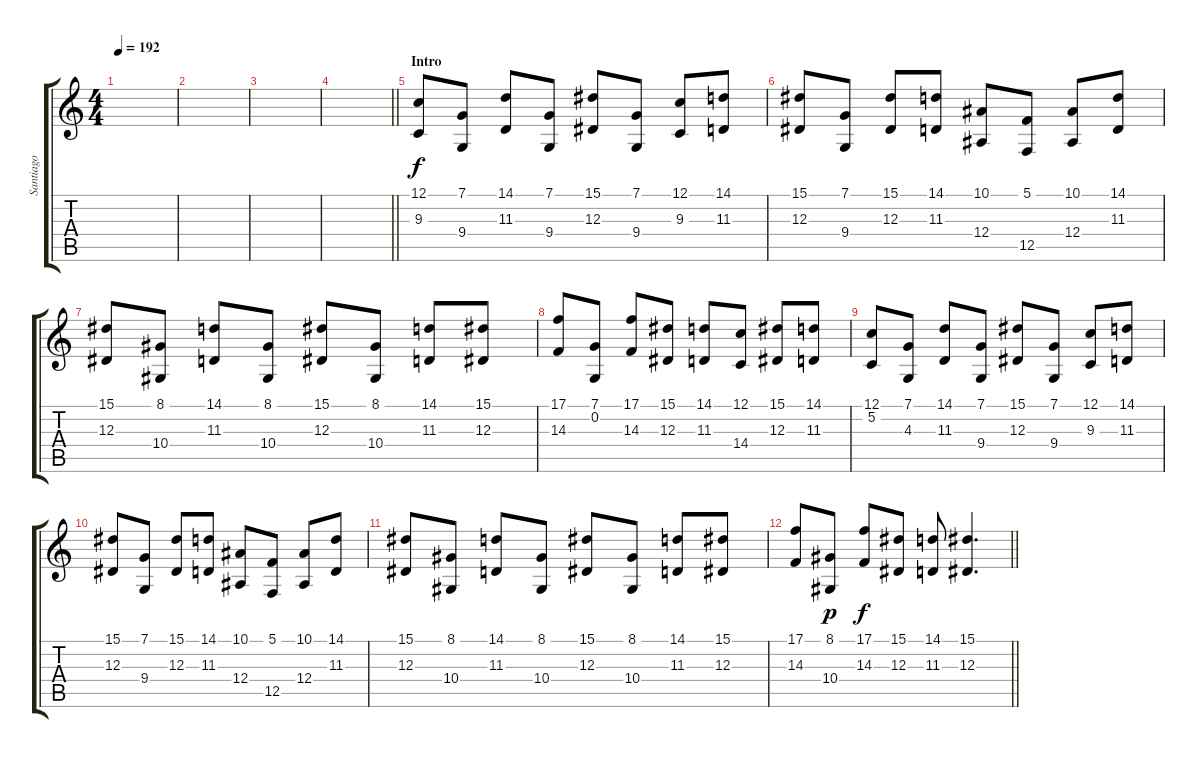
\track ("Santiago" "Santiago") {instrument lead2sawtooth}
\staff {score tabs}
\tuning (C4 G3 Eb3 Bb2 F2 C2) {hide}
\ts (4 4)
\tempo 192
\clef g2
\ks c
|
|
|
\barLineRight lightlight
|
\section ("" "Intro")
(12.1 9.3).8{instrument lead2sawtooth} (7.1 9.4).8 (14.1 11.3).8 (7.1 9.4).8 (15.1 12.3).8 (7.1 9.4).8 (12.1 9.3).8 (14.1 11.3).8 |
(15.1 12.3).8 (7.1 9.4).8 (15.1 12.3).8 (14.1 11.3).8 (10.1 12.4).8 (5.1 12.5).8 (10.1 12.4).8 (14.1 11.3).8 |
(15.1 12.3).8 (8.1 10.4).8 (14.1 11.3).8 (8.1 10.4).8 (15.1 12.3).8 (8.1 10.4).8 (14.1 11.3).8 (15.1 12.3).8 |
(17.1 14.3).8 (7.1 0.2).8 (17.1 14.3).8 (15.1 12.3).8 (14.1 11.3).8 (12.1 14.4).8 (15.1 12.3).8 (14.1 11.3).8 |
(12.1 5.2).8 (7.1 4.3).8 (14.1 11.3).8 (7.1 9.4).8 (15.1 12.3).8 (7.1 9.4).8 (12.1 9.3).8 (14.1 11.3).8 |
(15.1 12.3).8 (7.1 9.4).8 (15.1 12.3).8 (14.1 11.3).8 (10.1 12.4).8 (5.1 12.5).8 (10.1 12.4).8 (14.1 11.3).8 |
(15.1 12.3).8 (8.1 10.4).8 (14.1 11.3).8 (8.1 10.4).8 (15.1 12.3).8 (8.1 10.4).8 (14.1 11.3).8 (15.1 12.3).8 |
\barLineRight lightlight
(17.1 14.3).8 (8.1 10.4).8{dy p} (17.1 14.3).8{dy f} (15.1 12.3).8 (14.1 11.3).8 (15.1 12.3).4{d}
